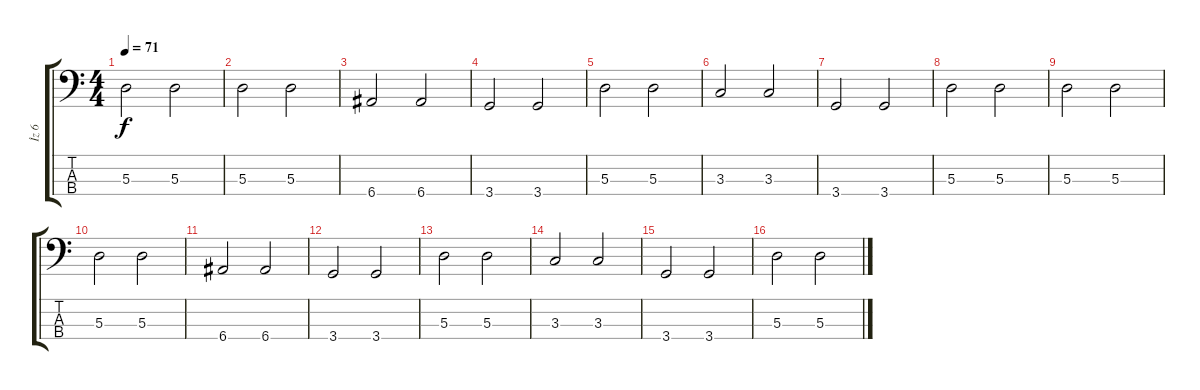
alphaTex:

\track ("İz 6" "İz 6") {instrument electricbassfinger}
\staff {score tabs}
\tuning (G2 D2 A1 E1) {hide}
\ts (4 4)
\tempo 71
\clef f4
\ks c
5.3.2{dy f} 5.3.2 |
5.3.2 5.3.2 |
6.4.2 6.4.2 |
3.4.2 3.4.2 |
5.3.2 5.3.2 |
3.3.2 3.3.2 |
3.4.2 3.4.2 |
5.3.2 5.3.2 |
5.3.2 5.3.2 |
5.3.2 5.3.2 |
6.4.2 6.4.2 |
3.4.2 3.4.2 |
5.3.2 5.3.2 |
3.3.2 3.3.2 |
3.4.2 3.4.2 |
5.3.2 5.3.2
